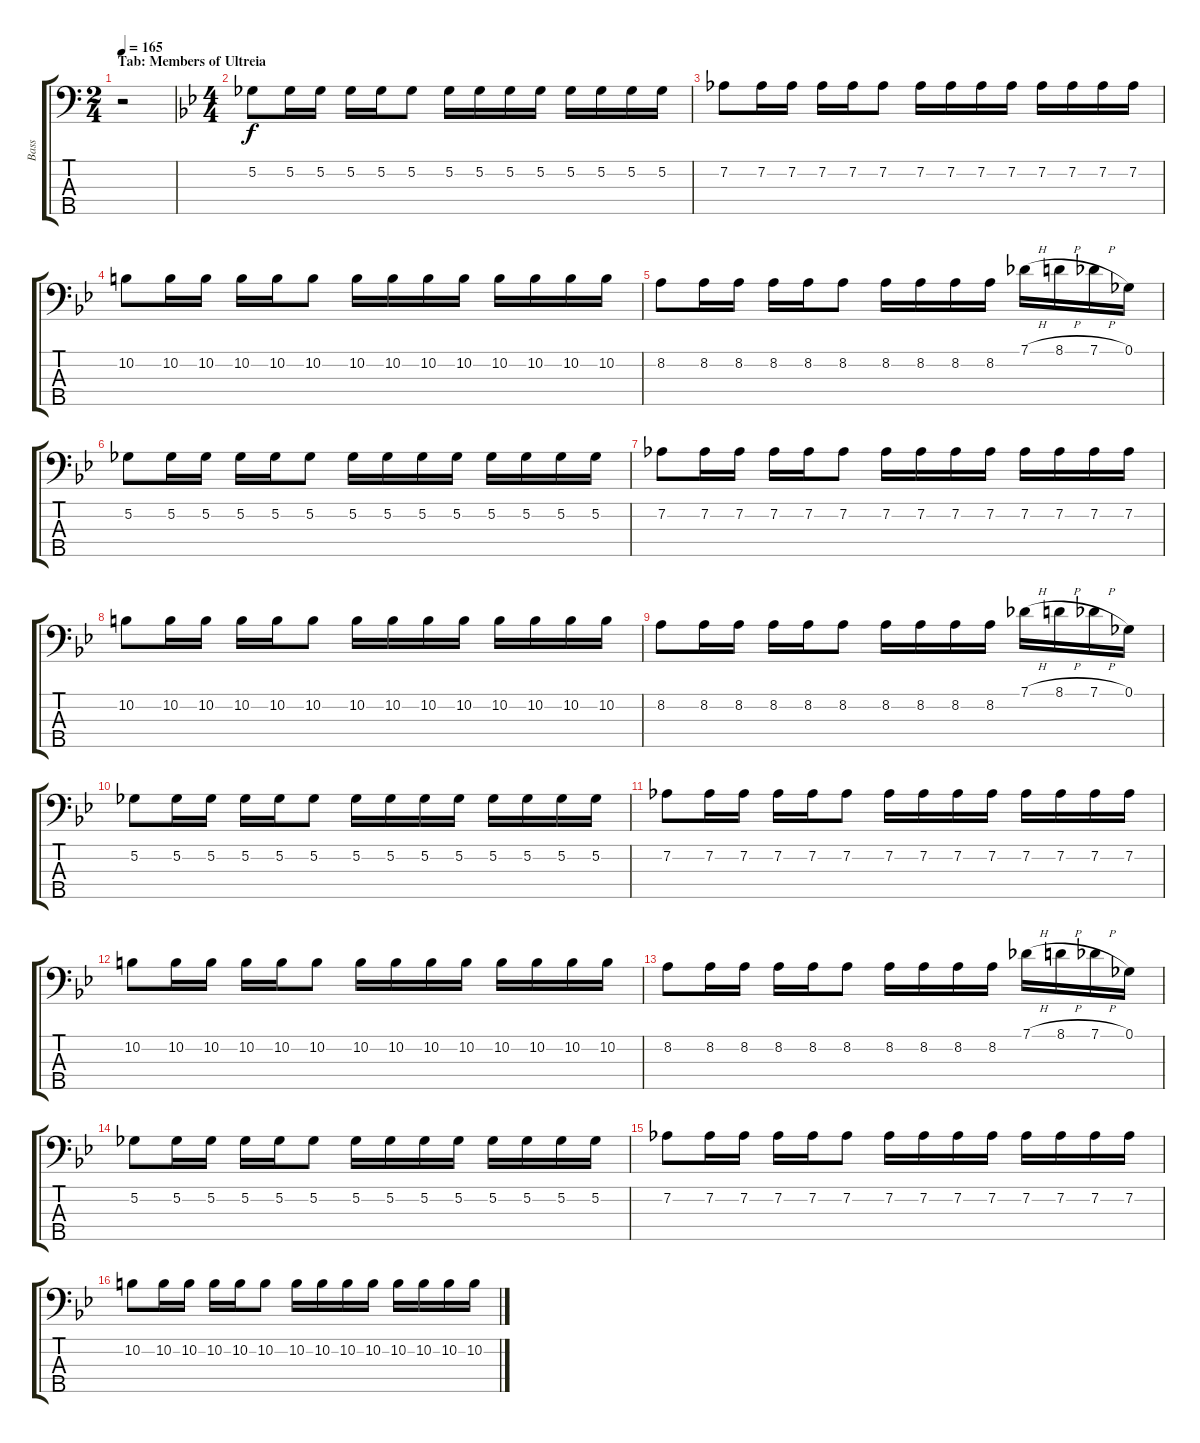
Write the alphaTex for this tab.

\track ("Bass" "Bass") {instrument electricbassfinger}
\staff {score tabs}
\tuning (Gb2 Db2 Ab1 Eb1 Bb0) {hide}
\ts (2 4)
\section ("" "Tab: Members of Ultreia")
\tempo 165
\clef f4
\ks c
r.2{dy f instrument electricbassfinger} |
\ts (4 4)
\ks bb
5.2.8 5.2.16 5.2.16 5.2.16 5.2.16 5.2.8 5.2.16 5.2.16 5.2.16 5.2.16 5.2.16 5.2.16 5.2.16 5.2.16 |
7.2.8 7.2.16 7.2.16 7.2.16 7.2.16 7.2.8 7.2.16 7.2.16 7.2.16 7.2.16 7.2.16 7.2.16 7.2.16 7.2.16 |
10.2.8 10.2.16 10.2.16 10.2.16 10.2.16 10.2.8 10.2.16 10.2.16 10.2.16 10.2.16 10.2.16 10.2.16 10.2.16 10.2.16 |
8.2.8 8.2.16 8.2.16 8.2.16 8.2.16 8.2.8 8.2.16 8.2.16 8.2.16 8.2.16 7.1{h}.16 8.1{h}.16 7.1{h}.16 0.1.16 |
5.2.8 5.2.16 5.2.16 5.2.16 5.2.16 5.2.8 5.2.16 5.2.16 5.2.16 5.2.16 5.2.16 5.2.16 5.2.16 5.2.16 |
7.2.8 7.2.16 7.2.16 7.2.16 7.2.16 7.2.8 7.2.16 7.2.16 7.2.16 7.2.16 7.2.16 7.2.16 7.2.16 7.2.16 |
10.2.8 10.2.16 10.2.16 10.2.16 10.2.16 10.2.8 10.2.16 10.2.16 10.2.16 10.2.16 10.2.16 10.2.16 10.2.16 10.2.16 |
8.2.8 8.2.16 8.2.16 8.2.16 8.2.16 8.2.8 8.2.16 8.2.16 8.2.16 8.2.16 7.1{h}.16 8.1{h}.16 7.1{h}.16 0.1.16 |
5.2.8 5.2.16 5.2.16 5.2.16 5.2.16 5.2.8 5.2.16 5.2.16 5.2.16 5.2.16 5.2.16 5.2.16 5.2.16 5.2.16 |
7.2.8 7.2.16 7.2.16 7.2.16 7.2.16 7.2.8 7.2.16 7.2.16 7.2.16 7.2.16 7.2.16 7.2.16 7.2.16 7.2.16 |
10.2.8 10.2.16 10.2.16 10.2.16 10.2.16 10.2.8 10.2.16 10.2.16 10.2.16 10.2.16 10.2.16 10.2.16 10.2.16 10.2.16 |
8.2.8 8.2.16 8.2.16 8.2.16 8.2.16 8.2.8 8.2.16 8.2.16 8.2.16 8.2.16 7.1{h}.16 8.1{h}.16 7.1{h}.16 0.1.16 |
5.2.8 5.2.16 5.2.16 5.2.16 5.2.16 5.2.8 5.2.16 5.2.16 5.2.16 5.2.16 5.2.16 5.2.16 5.2.16 5.2.16 |
7.2.8 7.2.16 7.2.16 7.2.16 7.2.16 7.2.8 7.2.16 7.2.16 7.2.16 7.2.16 7.2.16 7.2.16 7.2.16 7.2.16 |
10.2.8 10.2.16 10.2.16 10.2.16 10.2.16 10.2.8 10.2.16 10.2.16 10.2.16 10.2.16 10.2.16 10.2.16 10.2.16 10.2.16
